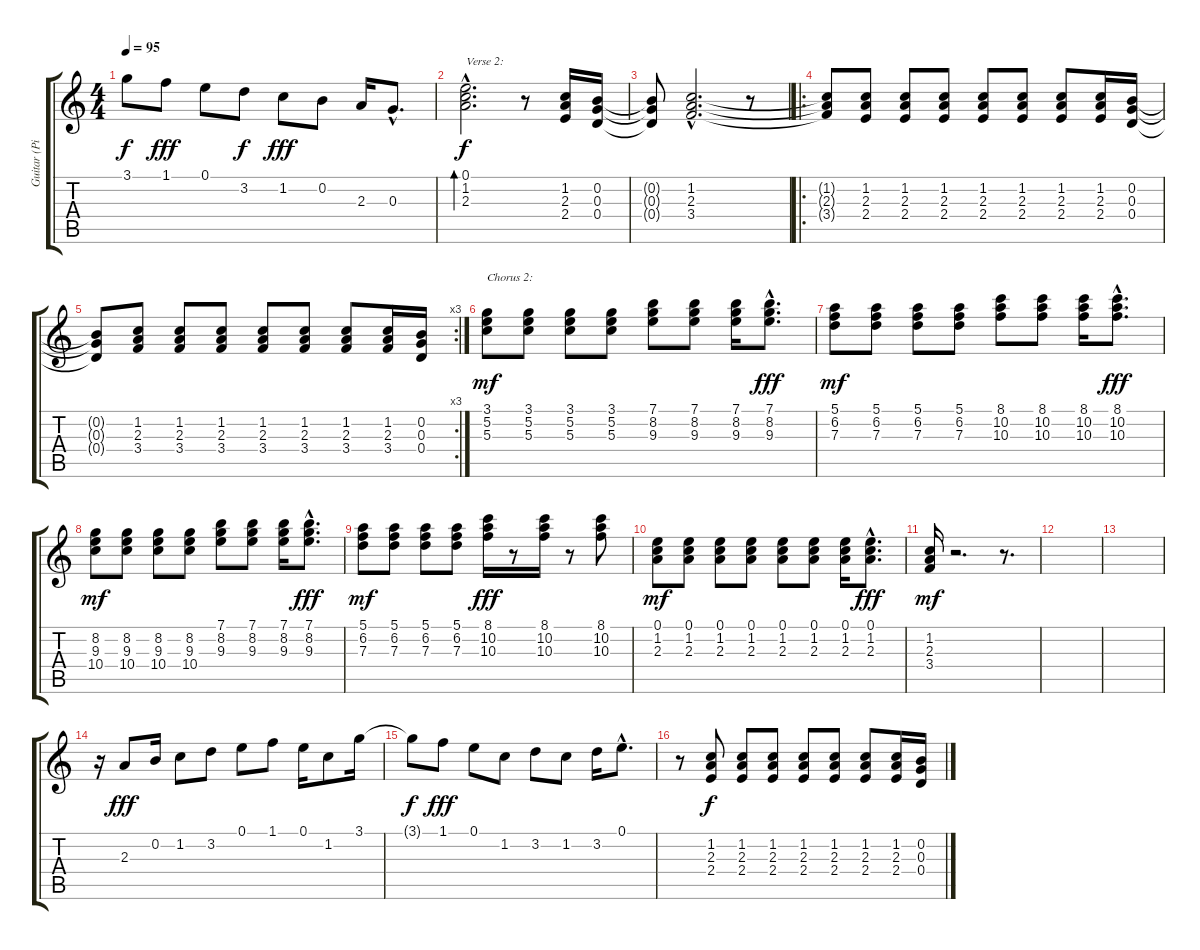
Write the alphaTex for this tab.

\track ("Guitar (Piano)" "Guitar (Pi") {instrument acousticguitarsteel}
\staff {score tabs}
\tuning (E4 B3 G3 D3 A2 E2) {hide}
\ts (4 4)
\tempo 95
\clef g2
\ks c
3.1{t}.8{dy f} 1.1.8{dy fff} 0.1.8 3.2.8{dy f} 1.2.8{dy fff} 0.2.8 2.3.16 0.3{hac}.8{d} |
(0.1{hac} 1.2{hac} 2.3{hac}).2{d bd 60 txt "Verse 2:" dy f} r.8 (1.2 2.3 2.4).16 (0.2 0.3 0.4).16 |
(0.2{t} 0.3{t} 0.4{t}).8 (1.2{hac} 2.3{hac} 3.4{hac}).2{d} r.8 |
\ro
(1.2{t} 2.3{t} 3.4{t}).8 (1.2 2.3 2.4).8 (1.2 2.3 2.4).8 (1.2 2.3 2.4).8 (1.2 2.3 2.4).8 (1.2 2.3 2.4).8 (1.2 2.3 2.4).8 (1.2 2.3 2.4).16 (0.2 0.3 0.4).16 |
\rc 3
(0.2{t} 0.3{t} 0.4{t}).8 (1.2 2.3 3.4).8 (1.2 2.3 3.4).8 (1.2 2.3 3.4).8 (1.2 2.3 3.4).8 (1.2 2.3 3.4).8 (1.2 2.3 3.4).8 (1.2 2.3 3.4).16 (0.2 0.3 0.4).16 |
(3.1 5.2 5.3).8{txt "Chorus 2:" dy mf} (3.1 5.2 5.3).8 (3.1 5.2 5.3).8 (3.1 5.2 5.3).8 (7.1 8.2 9.3).8 (7.1 8.2 9.3).8 (7.1 8.2 9.3).16 (7.1{hac} 8.2{hac} 9.3{hac}).8{d dy fff} |
(5.1 6.2 7.3).8{dy mf} (5.1 6.2 7.3).8 (5.1 6.2 7.3).8 (5.1 6.2 7.3).8 (8.1 10.2 10.3).8 (8.1 10.2 10.3).8 (8.1 10.2 10.3).16 (8.1{hac} 10.2{hac} 10.3{hac}).8{d dy fff} |
(8.2 9.3 10.4).8{dy mf} (8.2 9.3 10.4).8 (8.2 9.3 10.4).8 (8.2 9.3 10.4).8 (7.1 8.2 9.3).8 (7.1 8.2 9.3).8 (7.1 8.2 9.3).16 (7.1{hac} 8.2{hac} 9.3{hac}).8{d dy fff} |
(5.1 6.2 7.3).8{dy mf} (5.1 6.2 7.3).8 (5.1 6.2 7.3).8 (5.1 6.2 7.3).8 (8.1 10.2 10.3).16{dy fff} r.8 (8.1 10.2 10.3).16 r.8 (8.1 10.2 10.3).8 |
(0.1 1.2 2.3).8{dy mf} (0.1 1.2 2.3).8 (0.1 1.2 2.3).8 (0.1 1.2 2.3).8 (0.1 1.2 2.3).8 (0.1 1.2 2.3).8 (0.1 1.2 2.3).16 (0.1{hac} 1.2{hac} 2.3{hac}).8{d dy fff} |
(1.2 2.3 3.4).16{dy mf} r.2{d} r.8{d} |
|
|
r.16 2.3.8{dy fff} 0.2.16 1.2.8 3.2.8 0.1.8 1.1.8 0.1.16 1.2.8 3.1.16 |
3.1{t}.8{dy f} 1.1.8{dy fff} 0.1.8 1.2.8 3.2.8 1.2.8 3.2.16 0.1{hac}.8{d} |
r.8 (1.2 2.3 2.4).8{dy f} (1.2 2.3 2.4).8 (1.2 2.3 2.4).8 (1.2 2.3 2.4).8 (1.2 2.3 2.4).8 (1.2 2.3 2.4).8 (1.2 2.3 2.4).16 (0.2 0.3 0.4).16
